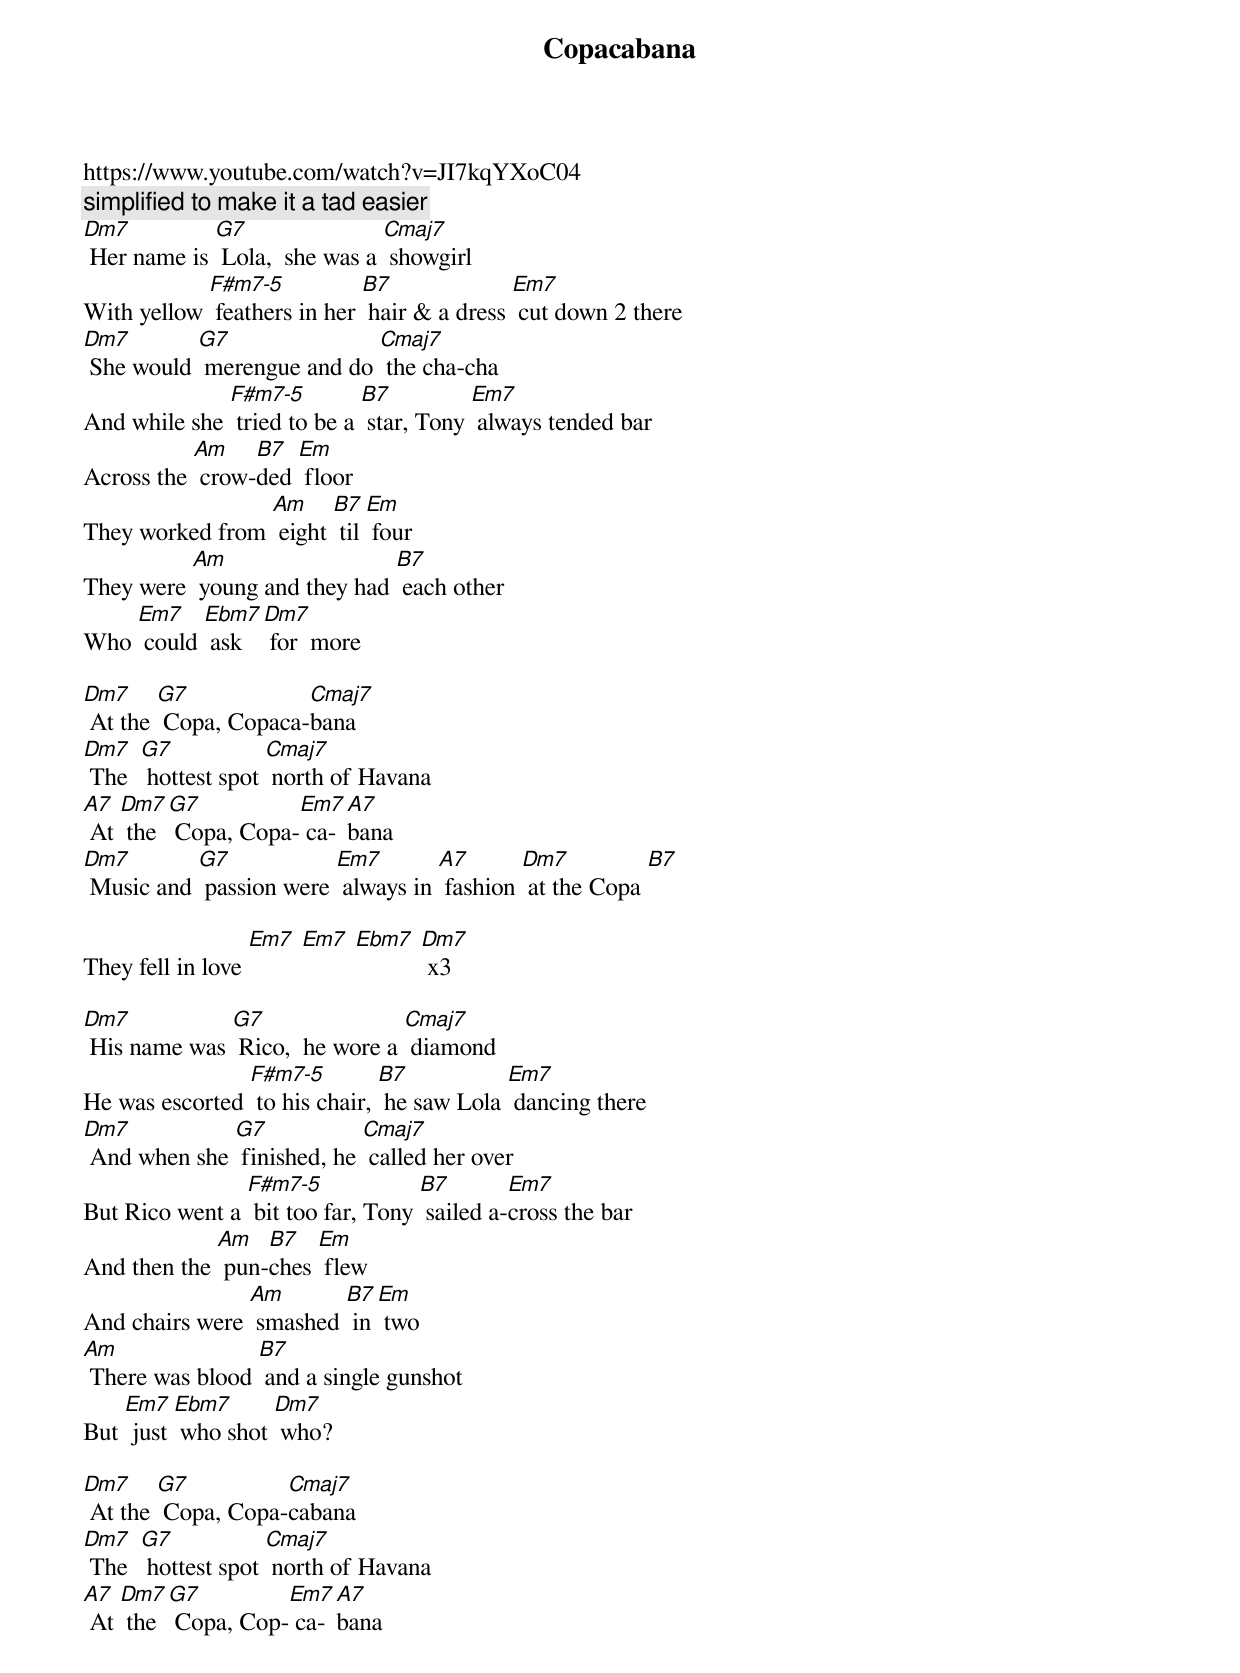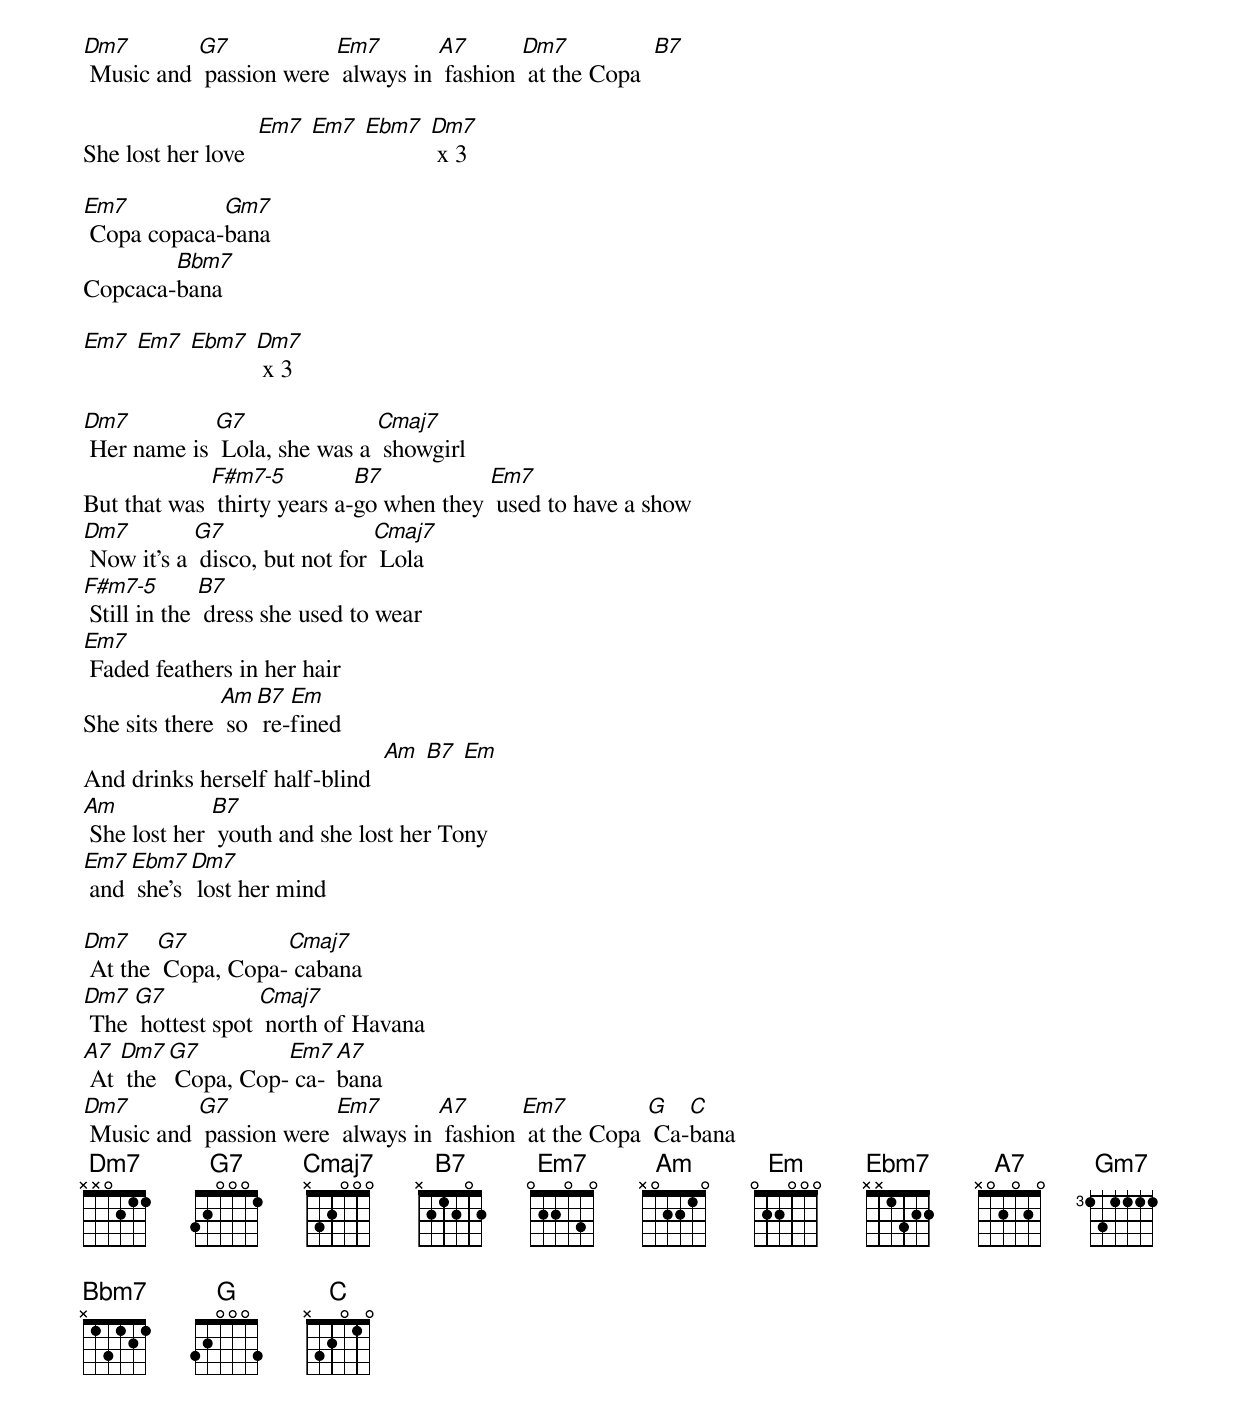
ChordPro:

{t:Copacabana}
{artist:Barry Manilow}
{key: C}
{define: F#m7-5 frets 5 6 0 0 fingers 1 2 0 0}
https://www.youtube.com/watch?v=JI7kqYXoC04
{c: simplified to make it a tad easier}
[Dm7] Her name is [G7] Lola,  she was a [Cmaj7] showgirl
With yellow [F#m7-5] feathers in her [B7] hair & a dress [Em7] cut down 2 there
[Dm7] She would [G7] merengue and do [Cmaj7] the cha-cha
And while she [F#m7-5] tried to be a [B7] star, Tony [Em7] always tended bar
Across the [Am] crow-[B7]ded [Em] floor
They worked from [Am] eight [B7] til [Em] four
They were [Am] young and they had [B7] each other
Who [Em7] could [Ebm7] ask  [Dm7] for  more

[Dm7] At the [G7] Copa, Copaca-[Cmaj7]bana
[Dm7] The  [G7] hottest spot [Cmaj7] north of Havana
[A7] At [Dm7] the [G7] Copa, Copa-[Em7] ca- [A7]bana
[Dm7] Music and [G7] passion were [Em7] always in [A7] fashion [Dm7] at the Copa [B7]

They fell in love [Em7] [Em7] [Ebm7] [Dm7] x3

[Dm7] His name was [G7] Rico,  he wore a [Cmaj7] diamond
He was escorted [F#m7-5] to his chair, [B7] he saw Lola [Em7] dancing there
[Dm7] And when she [G7] finished, he [Cmaj7] called her over
But Rico went a [F#m7-5] bit too far, Tony [B7] sailed a-[Em7]cross the bar
And then the [Am] pun-[B7]ches [Em] flew
And chairs were [Am] smashed [B7] in [Em] two
[Am] There was blood [B7] and a single gunshot
But [Em7] just [Ebm7] who shot [Dm7] who?

[Dm7] At the [G7] Copa, Copa-[Cmaj7]cabana
[Dm7] The  [G7] hottest spot [Cmaj7] north of Havana
[A7] At [Dm7] the [G7] Copa, Cop-[Em7] ca-[A7]bana
[Dm7] Music and [G7] passion were [Em7] always in [A7] fashion [Dm7] at the Copa  [B7]

She lost her love  [Em7] [Em7] [Ebm7] [Dm7] x 3

[Em7] Copa copaca-[Gm7]bana
Copcaca-[Bbm7]bana

[Em7] [Em7] [Ebm7] [Dm7] x 3

[Dm7] Her name is [G7] Lola, she was a [Cmaj7] showgirl
But that was [F#m7-5] thirty years a-[B7]go when they [Em7] used to have a show
[Dm7] Now it's a [G7] disco, but not for [Cmaj7] Lola
[F#m7-5] Still in the [B7] dress she used to wear
[Em7] Faded feathers in her hair
She sits there [Am] so [B7] re-[Em]fined
And drinks herself half-blind  [Am] [B7] [Em]
[Am] She lost her [B7] youth and she lost her Tony
[Em7] and [Ebm7] she's [Dm7] lost her mind

[Dm7] At the [G7] Copa, Copa-[Cmaj7] cabana
[Dm7] The [G7] hottest spot [Cmaj7] north of Havana
[A7] At [Dm7] the [G7] Copa, Cop-[Em7] ca-[A7]bana
[Dm7] Music and [G7] passion were [Em7] always in [A7] fashion [Em7] at the Copa [G] Ca-[C]bana
